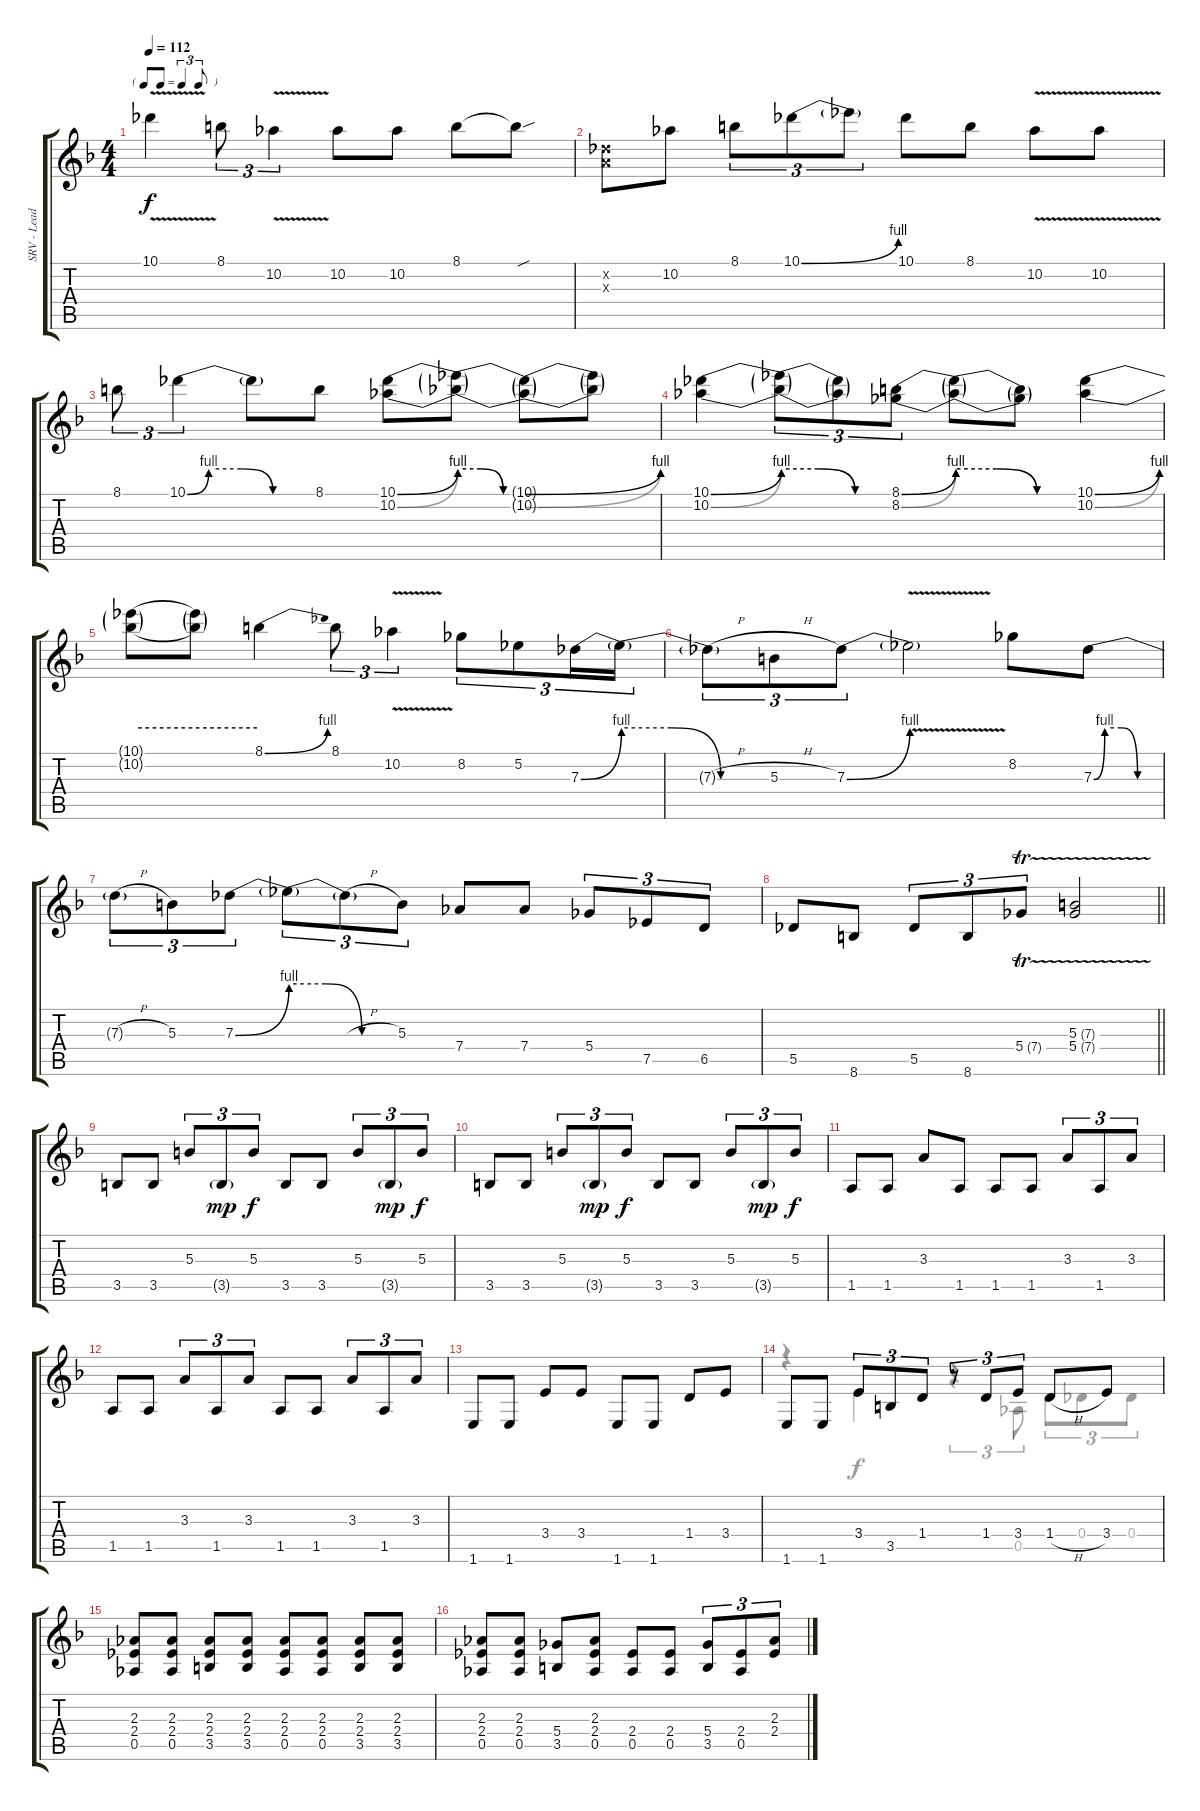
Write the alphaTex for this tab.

\track ("SRV - Lead Guitar" "SRV - Lead") {instrument distortionguitar}
\staff {score tabs}
\tuning (Eb4 Bb3 Gb3 Db3 Ab2 Eb2) {hide}
\voice
\ts (4 4)
\tf triplet8th
\tempo 112
\clef g2
\ks f
10.1{v}.4{dy f} 8.1.8{tu (3 2)} 10.2{v}.4{tu (3 2)} 10.2.8 10.2.8 8.1.8 8.1{sou t}.8 |
(3.2{x} 3.3{x}).8 10.2.8 8.1.8{tu (3 2)} 10.1{be (bend 0 0 60 4)}.8{tu (3 2)} 10.1{t}.8{tu (3 2)} 10.1.8 8.1.8 10.2{v}.8 10.2{v}.8 |
8.1.8{tu (3 2)} 10.1{be (custom 0 0 10 4 25 4 40 0 60 0)}.4{tu (3 2)} 10.1{t}.8 8.1.8 (10.1{be (bend 0 0 60 4)} 10.2{be (bend 0 0 60 4)}).8 (10.1{be (custom 0 4 20 4 40 0 60 0) t} 10.2{be (custom 0 4 20 4 40 0 60 0) t}).8 (10.1{be (bend 0 0 60 4) t} 10.2{be (bend 0 0 60 4) t}).8 (10.1{t} 10.2{t}).8 |
(10.1{be (bend 0 0 60 4)} 10.2{be (bend 0 0 60 4)}).4 (10.1{be (custom 0 4 20 4 40 0 60 0) t} 10.2{be (custom 0 4 20 4 40 0 60 0) t}).8{tu (3 2)} (10.1{t} 10.2{t}).8{tu (3 2)} (8.1{be (bend 0 0 60 4)} 8.2{be (bend 0 0 60 4)}).8{tu (3 2)} (8.1{be (custom 0 4 20 4 40 0 60 0) t} 8.2{be (custom 0 4 20 4 40 0 60 0) t}).8 (8.1{t} 8.2{t}).8 (10.1{be (bend 0 0 60 4)} 10.2{be (bend 0 0 60 4)}).4 |
(10.1{be (hold 0 4 60 4) t} 10.2{be (hold 0 4 60 4) t}).8 (10.1{t} 10.2{t}).8 8.1{be (bend 0 0 60 4)}.4 8.1.8{tu (3 2)} 10.2{v}.4{tu (3 2)} 8.2.8{tu (3 2)} 5.2.8{tu (3 2)} 7.3{be (bend 0 0 60 4)}.16{tu (3 2)} 7.3{be (custom 0 4 20 4 40 0 60 0) t}.16{tu (3 2)} |
7.3{h t}.8{tu (3 2)} 5.3{h}.8{tu (3 2)} 7.3{be (bend 0 0 60 4)}.8{tu (3 2)} 7.3{v t}.2 8.2.8 7.3{be (custom 0 0 10 4 25 4 40 0 60 0)}.8 |
7.3{h t}.8{tu (3 2)} 5.3.8{tu (3 2)} 7.3{be (bend 0 0 60 4)}.8{tu (3 2)} 7.3{be (custom 0 4 20 4 40 0 60 0) t}.8{tu (3 2)} 7.3{h t}.8{tu (3 2)} 5.3.8{tu (3 2)} 7.4.8 7.4.8 5.4.8{tu (3 2)} 7.5.8{tu (3 2)} 6.5.8{tu (3 2)} |
\barLineRight lightlight
5.5.8 8.6.8 5.5.8{tu (3 2)} 8.6.8{tu (3 2)} 5.4{tr (7 32)}.8{tu (3 2)} (5.3{tr (7 32)} 5.4{tr (7 32)}).2 |
3.5.8 3.5.8 5.3.8{tu (3 2)} 3.5{g}.8{tu (3 2) dy mp} 5.3.8{tu (3 2) dy f} 3.5.8 3.5.8 5.3.8{tu (3 2)} 3.5{g}.8{tu (3 2) dy mp} 5.3.8{tu (3 2) dy f} |
3.5.8 3.5.8 5.3.8{tu (3 2)} 3.5{g}.8{tu (3 2) dy mp} 5.3.8{tu (3 2) dy f} 3.5.8 3.5.8 5.3.8{tu (3 2)} 3.5{g}.8{tu (3 2) dy mp} 5.3.8{tu (3 2) dy f} |
1.5.8 1.5.8 3.3.8 1.5.8 1.5.8 1.5.8 3.3.8{tu (3 2)} 1.5.8{tu (3 2)} 3.3.8{tu (3 2)} |
1.5.8 1.5.8 3.3.8{tu (3 2)} 1.5.8{tu (3 2)} 3.3.8{tu (3 2)} 1.5.8 1.5.8 3.3.8{tu (3 2)} 1.5.8{tu (3 2)} 3.3.8{tu (3 2)} |
1.6.8 1.6.8 3.4.8 3.4.8 1.6.8 1.6.8 1.4.8 3.4.8 |
1.6.8 1.6.8 3.4.8{tu (3 2)} 3.5.8{tu (3 2)} 1.4.8{tu (3 2)} r.8{tu (3 2)} 1.4.8{tu (3 2)} 3.4.8{tu (3 2)} 1.4{h}.8 3.4.8 |
(2.3 2.4 0.5).8 (2.3 2.4 0.5).8 (2.3 2.4 3.5).8 (2.3 2.4 3.5).8 (2.3 2.4 0.5).8 (2.3 2.4 0.5).8 (2.3 2.4 3.5).8 (2.3 2.4 3.5).8 |
(2.3 2.4 0.5).8 (2.3 2.4 0.5).8 (5.4 3.5).8 (2.3 2.4 0.5).8 (2.4 0.5).8 (2.4 0.5).8 (5.4 3.5).8{tu (3 2)} (2.4 0.5).8{tu (3 2)} (2.3 2.4).8{tu (3 2)}
\voice
\clef g2
\ottava regular
\simile none
\ks f
|
|
|
|
|
|
|
\barLineRight lightlight
|
|
|
|
|
|
r.4 3.4.4 r.4{tu (3 2)} 0.5.8{tu (3 2)} 1.4.8{tu (3 2)} 0.4.8{tu (3 2)} 0.4.8{tu (3 2)} |
|
